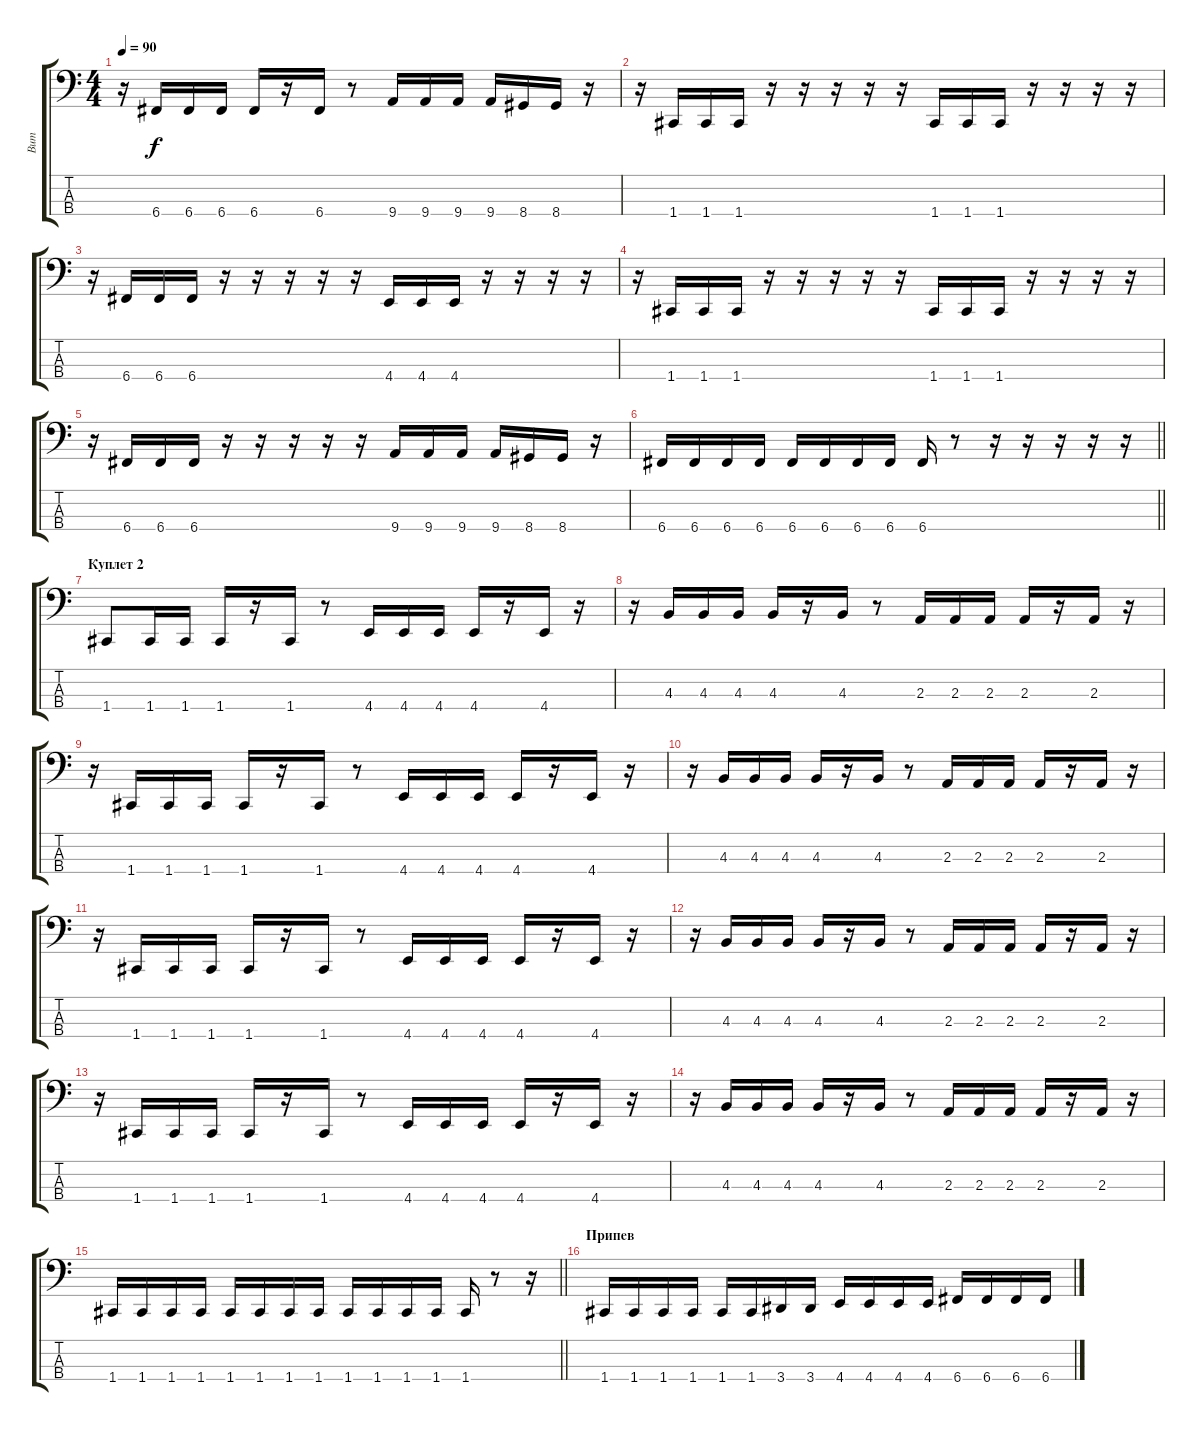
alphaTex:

\track ("Вит" "Вит") {instrument electricbasspick}
\staff {score tabs}
\tuning (F2 C2 G1 C1) {hide}
\ts (4 4)
\tempo 90
\clef f4
\ks c
r.16{dy f} 6.4.16 6.4.16 6.4.16 6.4.16 r.16 6.4.16 r.8 9.4.16 9.4.16 9.4.16 9.4.16 8.4.16 8.4.16 r.16 |
r.16 1.4.16 1.4.16 1.4.16 r.16 r.16 r.16 r.16 r.16 1.4.16 1.4.16 1.4.16 r.16 r.16 r.16 r.16 |
r.16 6.4.16 6.4.16 6.4.16 r.16 r.16 r.16 r.16 r.16 4.4.16 4.4.16 4.4.16 r.16 r.16 r.16 r.16 |
r.16 1.4.16 1.4.16 1.4.16 r.16 r.16 r.16 r.16 r.16 1.4.16 1.4.16 1.4.16 r.16 r.16 r.16 r.16 |
r.16 6.4.16 6.4.16 6.4.16 r.16 r.16 r.16 r.16 r.16 9.4.16 9.4.16 9.4.16 9.4.16 8.4.16 8.4.16 r.16 |
\barLineRight lightlight
6.4.16 6.4.16 6.4.16 6.4.16 6.4.16 6.4.16 6.4.16 6.4.16 6.4.16 r.8 r.16 r.16 r.16 r.16 r.16 |
\section ("" "Куплет 2")
1.4.8 1.4.16 1.4.16 1.4.16 r.16 1.4.16 r.8 4.4.16 4.4.16 4.4.16 4.4.16 r.16 4.4.16 r.16 |
r.16 4.3.16 4.3.16 4.3.16 4.3.16 r.16 4.3.16 r.8 2.3.16 2.3.16 2.3.16 2.3.16 r.16 2.3.16 r.16 |
r.16 1.4.16 1.4.16 1.4.16 1.4.16 r.16 1.4.16 r.8 4.4.16 4.4.16 4.4.16 4.4.16 r.16 4.4.16 r.16 |
r.16 4.3.16 4.3.16 4.3.16 4.3.16 r.16 4.3.16 r.8 2.3.16 2.3.16 2.3.16 2.3.16 r.16 2.3.16 r.16 |
r.16 1.4.16 1.4.16 1.4.16 1.4.16 r.16 1.4.16 r.8 4.4.16 4.4.16 4.4.16 4.4.16 r.16 4.4.16 r.16 |
r.16 4.3.16 4.3.16 4.3.16 4.3.16 r.16 4.3.16 r.8 2.3.16 2.3.16 2.3.16 2.3.16 r.16 2.3.16 r.16 |
r.16 1.4.16 1.4.16 1.4.16 1.4.16 r.16 1.4.16 r.8 4.4.16 4.4.16 4.4.16 4.4.16 r.16 4.4.16 r.16 |
r.16 4.3.16 4.3.16 4.3.16 4.3.16 r.16 4.3.16 r.8 2.3.16 2.3.16 2.3.16 2.3.16 r.16 2.3.16 r.16 |
\barLineRight lightlight
1.4.16 1.4.16 1.4.16 1.4.16 1.4.16 1.4.16 1.4.16 1.4.16 1.4.16 1.4.16 1.4.16 1.4.16 1.4.16 r.8 r.16 |
\section ("" "Припев")
1.4.16 1.4.16 1.4.16 1.4.16 1.4.16 1.4.16 3.4.16 3.4.16 4.4.16 4.4.16 4.4.16 4.4.16 6.4.16 6.4.16 6.4.16 6.4.16
